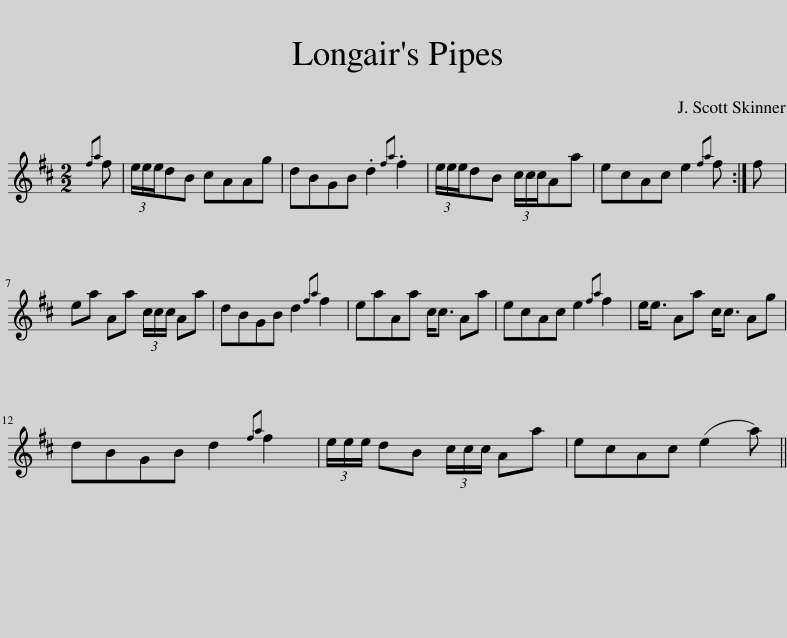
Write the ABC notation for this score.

X:1
L:1/8
M:2/2
I:linebreak $
K:D
V:1 treble
V:1
{fa} f | (3e/e/e/dB cAAg | dBGB .d2{fa} .f2 | (3e/e/e/dB (3c/c/c/Aa | ecAc e2{fa} f :| %5
 f |$ ea Aa (3c/c/c/ Aa | dBGB d2{fa} f2 | eaAa c<c Aa | ecAc e2{fa} f2 | %10
 e<e Aa c<c Ag |$ dBGB d2{fa} f2 | (3e/e/e/ dB (3c/c/c/ Aa | ecAc (e2 a) || %14
